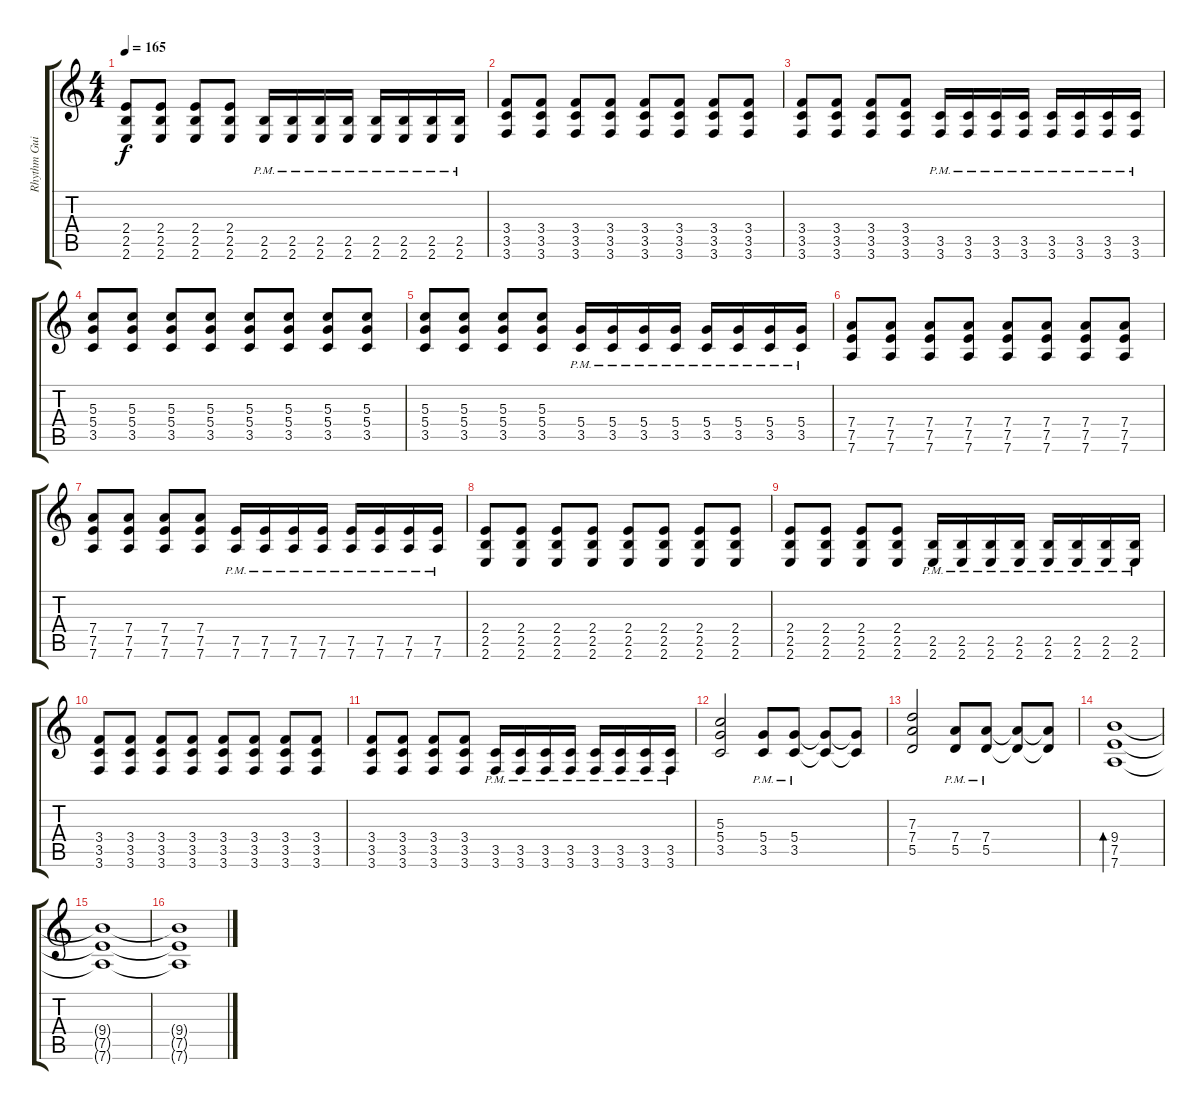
\track ("Rhythm Guitar 2" "Rhythm Gui") {instrument distortionguitar}
\staff {score tabs}
\tuning (E4 B3 G3 D3 A2 D2) {hide}
\ts (4 4)
\tempo 165
\clef g2
\ks c
(2.4 2.5 2.6).8{dy f} (2.4 2.5 2.6).8 (2.4 2.5 2.6).8 (2.4 2.5 2.6).8 (2.5{pm} 2.6{pm}).16 (2.5{pm} 2.6{pm}).16 (2.5{pm} 2.6{pm}).16 (2.5{pm} 2.6{pm}).16 (2.5{pm} 2.6{pm}).16 (2.5{pm} 2.6{pm}).16 (2.5{pm} 2.6{pm}).16 (2.5{pm} 2.6{pm}).16 |
(3.4 3.5 3.6).8 (3.4 3.5 3.6).8 (3.4 3.5 3.6).8 (3.4 3.5 3.6).8 (3.4 3.5 3.6).8 (3.4 3.5 3.6).8 (3.4 3.5 3.6).8 (3.4 3.5 3.6).8 |
(3.4 3.5 3.6).8 (3.4 3.5 3.6).8 (3.4 3.5 3.6).8 (3.4 3.5 3.6).8 (3.5{pm} 3.6{pm}).16 (3.5{pm} 3.6{pm}).16 (3.5{pm} 3.6{pm}).16 (3.5{pm} 3.6{pm}).16 (3.5{pm} 3.6{pm}).16 (3.5{pm} 3.6{pm}).16 (3.5{pm} 3.6{pm}).16 (3.5{pm} 3.6{pm}).16 |
(5.3 5.4 3.5).8 (5.3 5.4 3.5).8 (5.3 5.4 3.5).8 (5.3 5.4 3.5).8 (5.3 5.4 3.5).8 (5.3 5.4 3.5).8 (5.3 5.4 3.5).8 (5.3 5.4 3.5).8 |
(5.3 5.4 3.5).8 (5.3 5.4 3.5).8 (5.3 5.4 3.5).8 (5.3 5.4 3.5).8 (5.4{pm} 3.5{pm}).16 (5.4{pm} 3.5{pm}).16 (5.4{pm} 3.5{pm}).16 (5.4{pm} 3.5{pm}).16 (5.4{pm} 3.5{pm}).16 (5.4{pm} 3.5{pm}).16 (5.4{pm} 3.5{pm}).16 (5.4{pm} 3.5{pm}).16 |
(7.4 7.5 7.6).8 (7.4 7.5 7.6).8 (7.4 7.5 7.6).8 (7.4 7.5 7.6).8 (7.4 7.5 7.6).8 (7.4 7.5 7.6).8 (7.4 7.5 7.6).8 (7.4 7.5 7.6).8 |
(7.4 7.5 7.6).8 (7.4 7.5 7.6).8 (7.4 7.5 7.6).8 (7.4 7.5 7.6).8 (7.5{pm} 7.6{pm}).16 (7.5{pm} 7.6{pm}).16 (7.5{pm} 7.6{pm}).16 (7.5{pm} 7.6{pm}).16 (7.5{pm} 7.6{pm}).16 (7.5{pm} 7.6{pm}).16 (7.5{pm} 7.6{pm}).16 (7.5{pm} 7.6{pm}).16 |
(2.4 2.5 2.6).8 (2.4 2.5 2.6).8 (2.4 2.5 2.6).8 (2.4 2.5 2.6).8 (2.4 2.5 2.6).8 (2.4 2.5 2.6).8 (2.4 2.5 2.6).8 (2.4 2.5 2.6).8 |
(2.4 2.5 2.6).8 (2.4 2.5 2.6).8 (2.4 2.5 2.6).8 (2.4 2.5 2.6).8 (2.5{pm} 2.6{pm}).16 (2.5{pm} 2.6{pm}).16 (2.5{pm} 2.6{pm}).16 (2.5{pm} 2.6{pm}).16 (2.5{pm} 2.6{pm}).16 (2.5{pm} 2.6{pm}).16 (2.5{pm} 2.6{pm}).16 (2.5{pm} 2.6{pm}).16 |
(3.4 3.5 3.6).8 (3.4 3.5 3.6).8 (3.4 3.5 3.6).8 (3.4 3.5 3.6).8 (3.4 3.5 3.6).8 (3.4 3.5 3.6).8 (3.4 3.5 3.6).8 (3.4 3.5 3.6).8 |
(3.4 3.5 3.6).8 (3.4 3.5 3.6).8 (3.4 3.5 3.6).8 (3.4 3.5 3.6).8 (3.5{pm} 3.6{pm}).16 (3.5{pm} 3.6{pm}).16 (3.5{pm} 3.6{pm}).16 (3.5{pm} 3.6{pm}).16 (3.5{pm} 3.6{pm}).16 (3.5{pm} 3.6{pm}).16 (3.5{pm} 3.6{pm}).16 (3.5{pm} 3.6{pm}).16 |
(5.3 5.4 3.5).2 (5.4{pm} 3.5{pm}).8 (5.4{pm} 3.5{pm}).8 (5.4{t} 3.5{t}).8 (5.4{t} 3.5{t}).8 |
(7.3 7.4 5.5).2 (7.4{pm} 5.5{pm}).8 (7.4{pm} 5.5{pm}).8 (7.4{t} 5.5{t}).8 (7.4{t} 5.5{t}).8 |
(9.4 7.5 7.6).1{bd 480 volume 0} |
(9.4{t} 7.5{t} 7.6{t}).1 |
(9.4{t} 7.5{t} 7.6{t}).1
